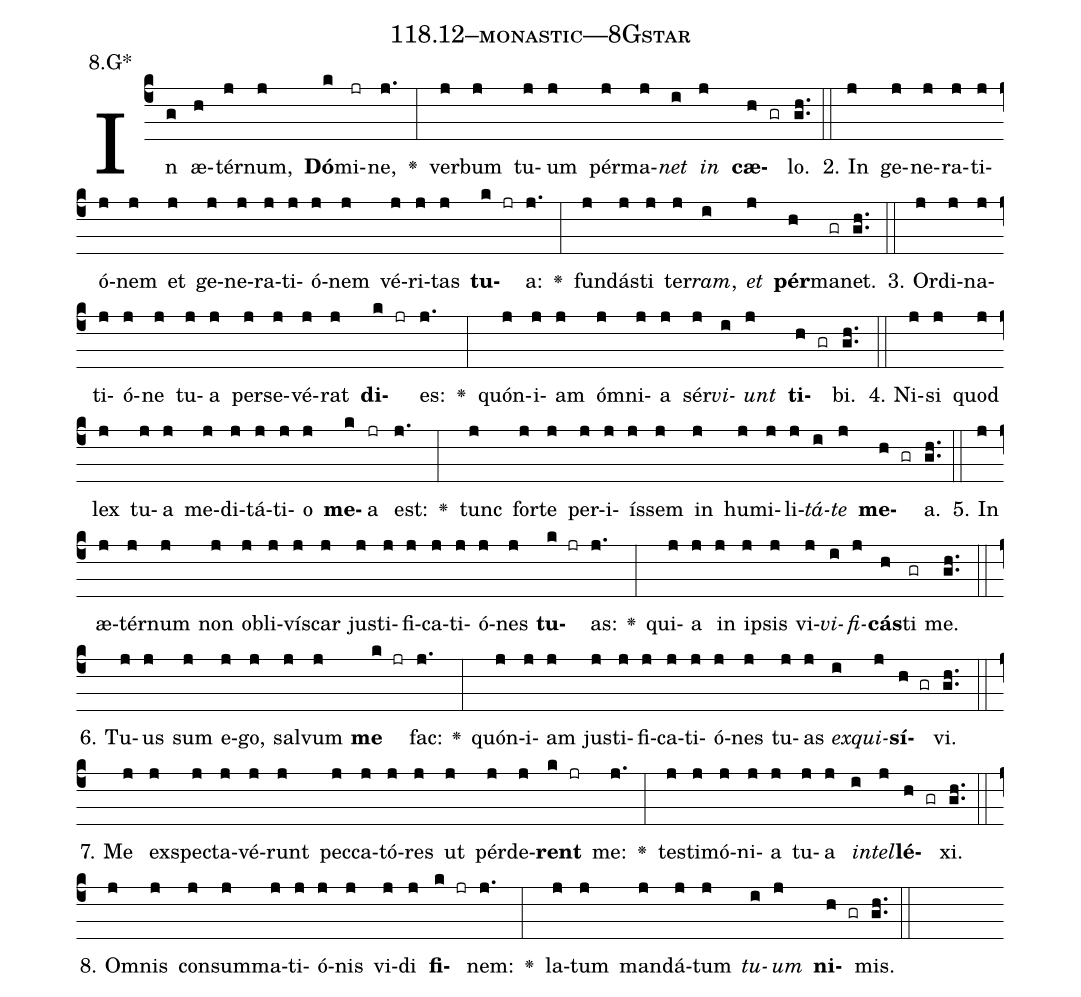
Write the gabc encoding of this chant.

name: 118.12--monastic---8Gstar;
annotation: 8.G*;
%%
(c4)In(g) æ(h)tér(j)num,(j) <b>Dó</b>(k)mi(jr)ne,(j.) <v>\greheightstar</v>(:) ver(j)bum(j) tu(j)um(j) pér(j)ma(j)<i>net</i>(i) <i>in</i>(j) <b>cæ</b>(h gr)lo.(gh..) (::)
2. In(j) ge(j)ne(j)ra(j)ti(j)ó(j)nem(j) et(j) ge(j)ne(j)ra(j)ti(j)ó(j)nem(j) vé(j)ri(j)tas(j) <b>tu</b>(k jr)a:(j.) <v>\greheightstar</v>(:) fun(j)dás(j)ti(j) ter(j)<i>ram</i>,(i) <i>et</i>(j) <b>pér</b>(h)ma(gr)net.(gh..) (::)
3. Or(j)di(j)na(j)ti(j)ó(j)ne(j) tu(j)a(j) per(j)se(j)vé(j)rat(j) <b>di</b>(k jr)es:(j.) <v>\greheightstar</v>(:) quón(j)i(j)am(j) óm(j)ni(j)a(j) sér(j)<i>vi</i>(i)<i>unt</i>(j) <b>ti</b>(h gr)bi.(gh..) (::)
4. Ni(j)si(j) quod(j) lex(j) tu(j)a(j) me(j)di(j)tá(j)ti(j)o(j) <b>me</b>(k)a(jr) est:(j.) <v>\greheightstar</v>(:) tunc(j) for(j)te(j) per(j)i(j)ís(j)sem(j) in(j) hu(j)mi(j)li(j)<i>tá</i>(i)<i>te</i>(j) <b>me</b>(h gr)a.(gh..) (::)
5. In(j) æ(j)tér(j)num(j) non(j) ob(j)li(j)vís(j)car(j) jus(j)ti(j)fi(j)ca(j)ti(j)ó(j)nes(j) <b>tu</b>(k jr)as:(j.) <v>\greheightstar</v>(:) qui(j)a(j) in(j) ip(j)sis(j) vi(j)<i>vi</i>(i)<i>fi</i>(j)<b>cás</b>(h)ti(gr) me.(gh..) (::)
6. Tu(j)us(j) sum(j) e(j)go,(j) sal(j)vum(j) <b>me</b>(k jr) fac:(j.) <v>\greheightstar</v>(:) quón(j)i(j)am(j) jus(j)ti(j)fi(j)ca(j)ti(j)ó(j)nes(j) tu(j)as(j) <i>ex</i>(i)<i>qui</i>(j)<b>sí</b>(h gr)vi.(gh..) (::)
7. Me(j) ex(j)spec(j)ta(j)vé(j)runt(j) pec(j)ca(j)tó(j)res(j) ut(j) pér(j)de(j)<b>rent</b>(k jr) me:(j.) <v>\greheightstar</v>(:) tes(j)ti(j)mó(j)ni(j)a(j) tu(j)a(j) <i>in</i>(i)<i>tel</i>(j)<b>lé</b>(h gr)xi.(gh..) (::)
8. Om(j)nis(j) con(j)sum(j)ma(j)ti(j)ó(j)nis(j) vi(j)di(j) <b>fi</b>(k jr)nem:(j.) <v>\greheightstar</v>(:) la(j)tum(j) man(j)dá(j)tum(j) <i>tu</i>(i)<i>um</i>(j) <b>ni</b>(h gr)mis.(gh..) (::)
